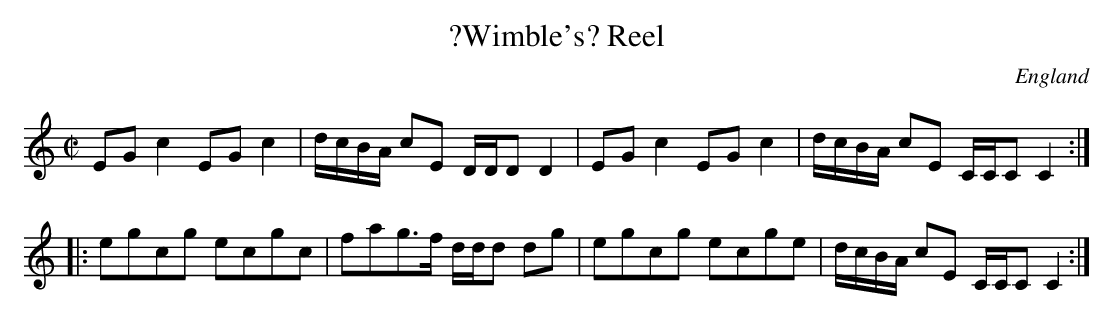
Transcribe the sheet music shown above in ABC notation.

X:1
T:?Wimble's? Reel
M:C|
O:England
K:C major
EGc2EGc2|d/2c/2B/2A/2 cE D/2D/2D D2|\
EGc2EGc2|d/2c/2B/2A/2 cE C/2C/2C C2:|
|:egcg ecgc|fag>f d/2d/2d dg|\
egcg ecge|d/2c/2B/2A/2 cE C/2C/2C C2:|
